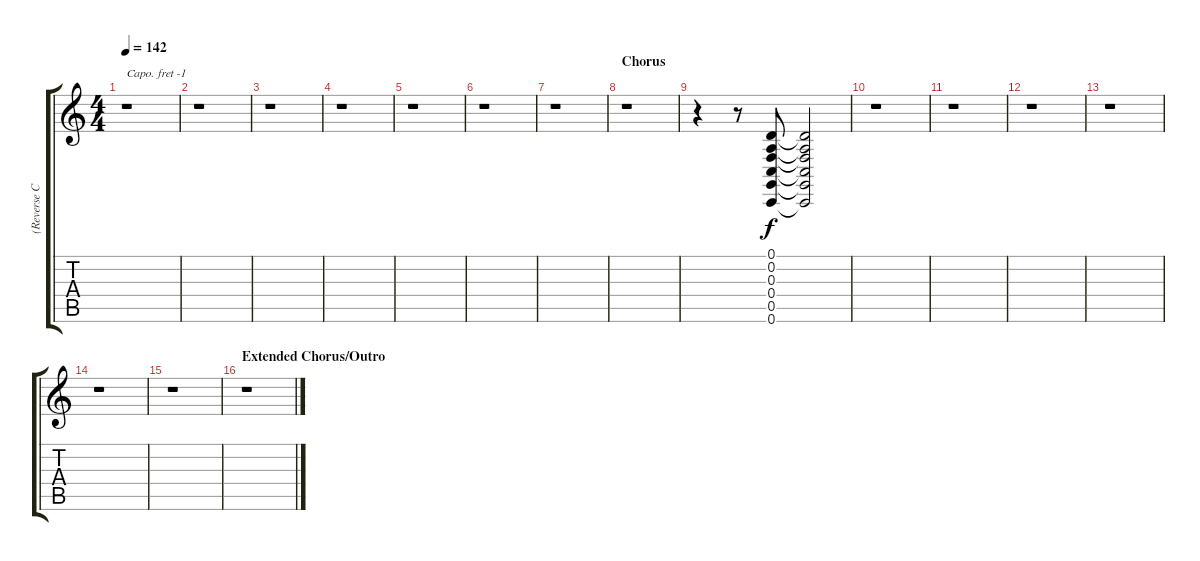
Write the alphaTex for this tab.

\track ("(Reverse Cymbal)" "(Reverse C") {instrument reversecymbal}
\staff {score tabs}
\capo -1
\tuning (Eb4 Bb3 Gb3 Db3 Ab2 Db2) {hide}
\ts (4 4)
\tempo 142
\clef g2
\ks c
r.1{dy f} |
r.1 |
r.1 |
r.1 |
r.1 |
r.1 |
r.1 |
\section ("" "Chorus")
r.1 |
r.4 r.8 (0.1 0.2 0.3 0.4 0.5 0.6).8 (0.1{t} 0.2{t} 0.3{t} 0.4{t} 0.5{t} 0.6{t}).2 |
r.1 |
r.1 |
r.1 |
r.1 |
r.1 |
r.1 |
\section ("" "Extended Chorus/Outro")
r.1
